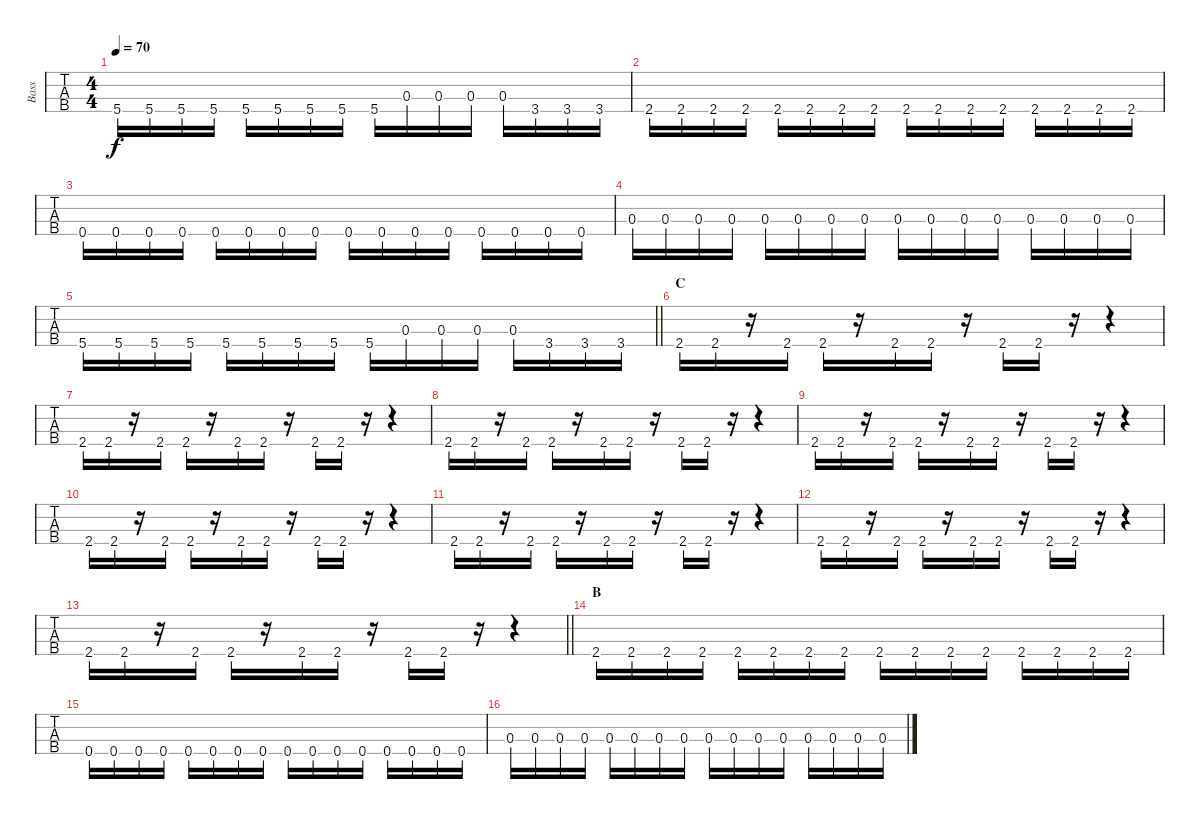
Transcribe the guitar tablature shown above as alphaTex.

\track ("Bass" "Bass") {instrument electricbassfinger}
\staff {tabs}
\tuning (G2 D2 A1 D1) {hide}
\ts (4 4)
\tempo 70
\clef f4
\ks c
5.4.16{dy f} 5.4.16 5.4.16 5.4.16 5.4.16 5.4.16 5.4.16 5.4.16 5.4.16 0.3.16 0.3.16 0.3.16 0.3.16 3.4.16 3.4.16 3.4.16 |
2.4.16 2.4.16 2.4.16 2.4.16 2.4.16 2.4.16 2.4.16 2.4.16 2.4.16 2.4.16 2.4.16 2.4.16 2.4.16 2.4.16 2.4.16 2.4.16 |
0.4.16 0.4.16 0.4.16 0.4.16 0.4.16 0.4.16 0.4.16 0.4.16 0.4.16 0.4.16 0.4.16 0.4.16 0.4.16 0.4.16 0.4.16 0.4.16 |
0.3.16 0.3.16 0.3.16 0.3.16 0.3.16 0.3.16 0.3.16 0.3.16 0.3.16 0.3.16 0.3.16 0.3.16 0.3.16 0.3.16 0.3.16 0.3.16 |
\barLineRight lightlight
5.4.16 5.4.16 5.4.16 5.4.16 5.4.16 5.4.16 5.4.16 5.4.16 5.4.16 0.3.16 0.3.16 0.3.16 0.3.16 3.4.16 3.4.16 3.4.16 |
\section ("" "C")
2.4.16 2.4.16 r.16 2.4.16 2.4.16 r.16 2.4.16 2.4.16 r.16 2.4.16 2.4.16 r.16 r.4 |
2.4.16 2.4.16 r.16 2.4.16 2.4.16 r.16 2.4.16 2.4.16 r.16 2.4.16 2.4.16 r.16 r.4 |
2.4.16 2.4.16 r.16 2.4.16 2.4.16 r.16 2.4.16 2.4.16 r.16 2.4.16 2.4.16 r.16 r.4 |
2.4.16 2.4.16 r.16 2.4.16 2.4.16 r.16 2.4.16 2.4.16 r.16 2.4.16 2.4.16 r.16 r.4 |
2.4.16 2.4.16 r.16 2.4.16 2.4.16 r.16 2.4.16 2.4.16 r.16 2.4.16 2.4.16 r.16 r.4 |
2.4.16 2.4.16 r.16 2.4.16 2.4.16 r.16 2.4.16 2.4.16 r.16 2.4.16 2.4.16 r.16 r.4 |
2.4.16 2.4.16 r.16 2.4.16 2.4.16 r.16 2.4.16 2.4.16 r.16 2.4.16 2.4.16 r.16 r.4 |
\barLineRight lightlight
2.4.16 2.4.16 r.16 2.4.16 2.4.16 r.16 2.4.16 2.4.16 r.16 2.4.16 2.4.16 r.16 r.4 |
\section ("" "B")
2.4.16 2.4.16 2.4.16 2.4.16 2.4.16 2.4.16 2.4.16 2.4.16 2.4.16 2.4.16 2.4.16 2.4.16 2.4.16 2.4.16 2.4.16 2.4.16 |
0.4.16 0.4.16 0.4.16 0.4.16 0.4.16 0.4.16 0.4.16 0.4.16 0.4.16 0.4.16 0.4.16 0.4.16 0.4.16 0.4.16 0.4.16 0.4.16 |
0.3.16 0.3.16 0.3.16 0.3.16 0.3.16 0.3.16 0.3.16 0.3.16 0.3.16 0.3.16 0.3.16 0.3.16 0.3.16 0.3.16 0.3.16 0.3.16
